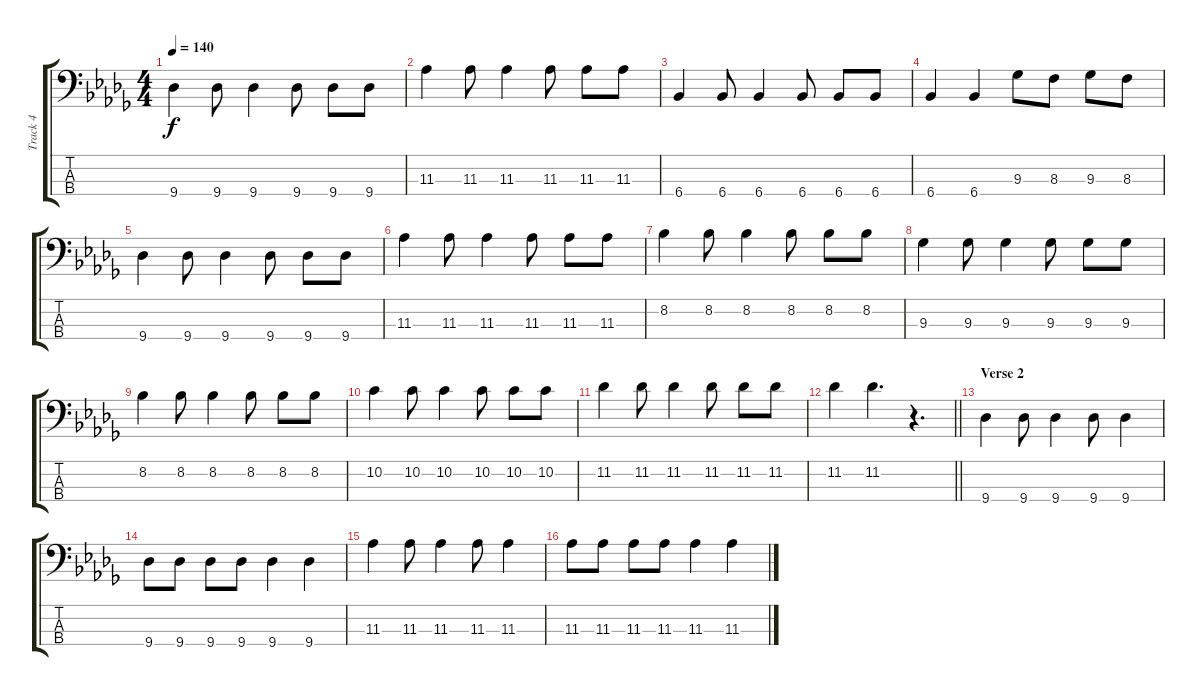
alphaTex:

\track ("Track 4" "Track 4") {instrument electricbasspick}
\staff {score tabs}
\tuning (G2 D2 A1 E1) {hide}
\ts (4 4)
\tempo 140
\clef f4
\ks db
9.4.4{dy f} 9.4.8 9.4.4 9.4.8 9.4.8 9.4.8 |
11.3.4 11.3.8 11.3.4 11.3.8 11.3.8 11.3.8 |
6.4.4 6.4.8 6.4.4 6.4.8 6.4.8 6.4.8 |
6.4.4 6.4.4 9.3.8 8.3.8 9.3.8 8.3.8 |
9.4.4 9.4.8 9.4.4 9.4.8 9.4.8 9.4.8 |
11.3.4 11.3.8 11.3.4 11.3.8 11.3.8 11.3.8 |
8.2.4 8.2.8 8.2.4 8.2.8 8.2.8 8.2.8 |
9.3.4 9.3.8 9.3.4 9.3.8 9.3.8 9.3.8 |
8.2.4 8.2.8 8.2.4 8.2.8 8.2.8 8.2.8 |
10.2.4 10.2.8 10.2.4 10.2.8 10.2.8 10.2.8 |
11.2.4 11.2.8 11.2.4 11.2.8 11.2.8 11.2.8 |
\barLineRight lightlight
11.2.4 11.2.4{d} r.4{d} |
\section ("" "Verse 2")
9.4.4 9.4.8 9.4.4 9.4.8 9.4.4 |
9.4.8 9.4.8 9.4.8 9.4.8 9.4.4 9.4.4 |
11.3.4 11.3.8 11.3.4 11.3.8 11.3.4 |
11.3.8 11.3.8 11.3.8 11.3.8 11.3.4 11.3.4
